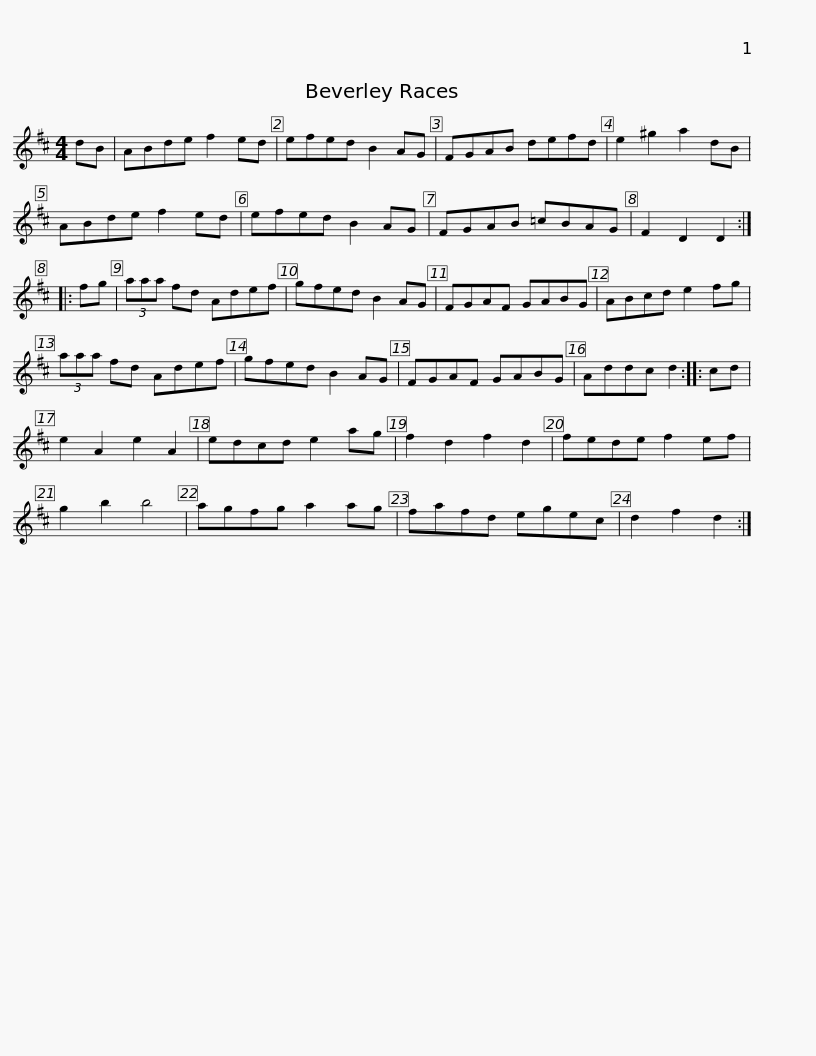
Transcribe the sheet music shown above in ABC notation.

X:1
L:1/8
M:4/4
I:linebreak $
K:D
V:1 treble
V:1
 dB | ABde f2 ed | efed B2 AG | FGAB defd | e2 ^g2 a2 dB | %5
 ABde f2 ed | efed B2 AG |$ FGAB =cBAG | F2 D2 D2 :: fg | %10
 (3aaa fd Adef | gfed B2 AG | FGAF GABG |$ ABcd e2 fg | (3aaa fd Adef | %15
 gfed B2 AG | FGAF GABG | Addc d2 :: cd | e2 A2 e2 A2 |$ %20
 edcd e2 ag | f2 d2 f2 d2 | fede f2 ef | g2 b2 b4 | agfg a2 ag | %25
 fafd egec | d2 f2 d2 :| %27
